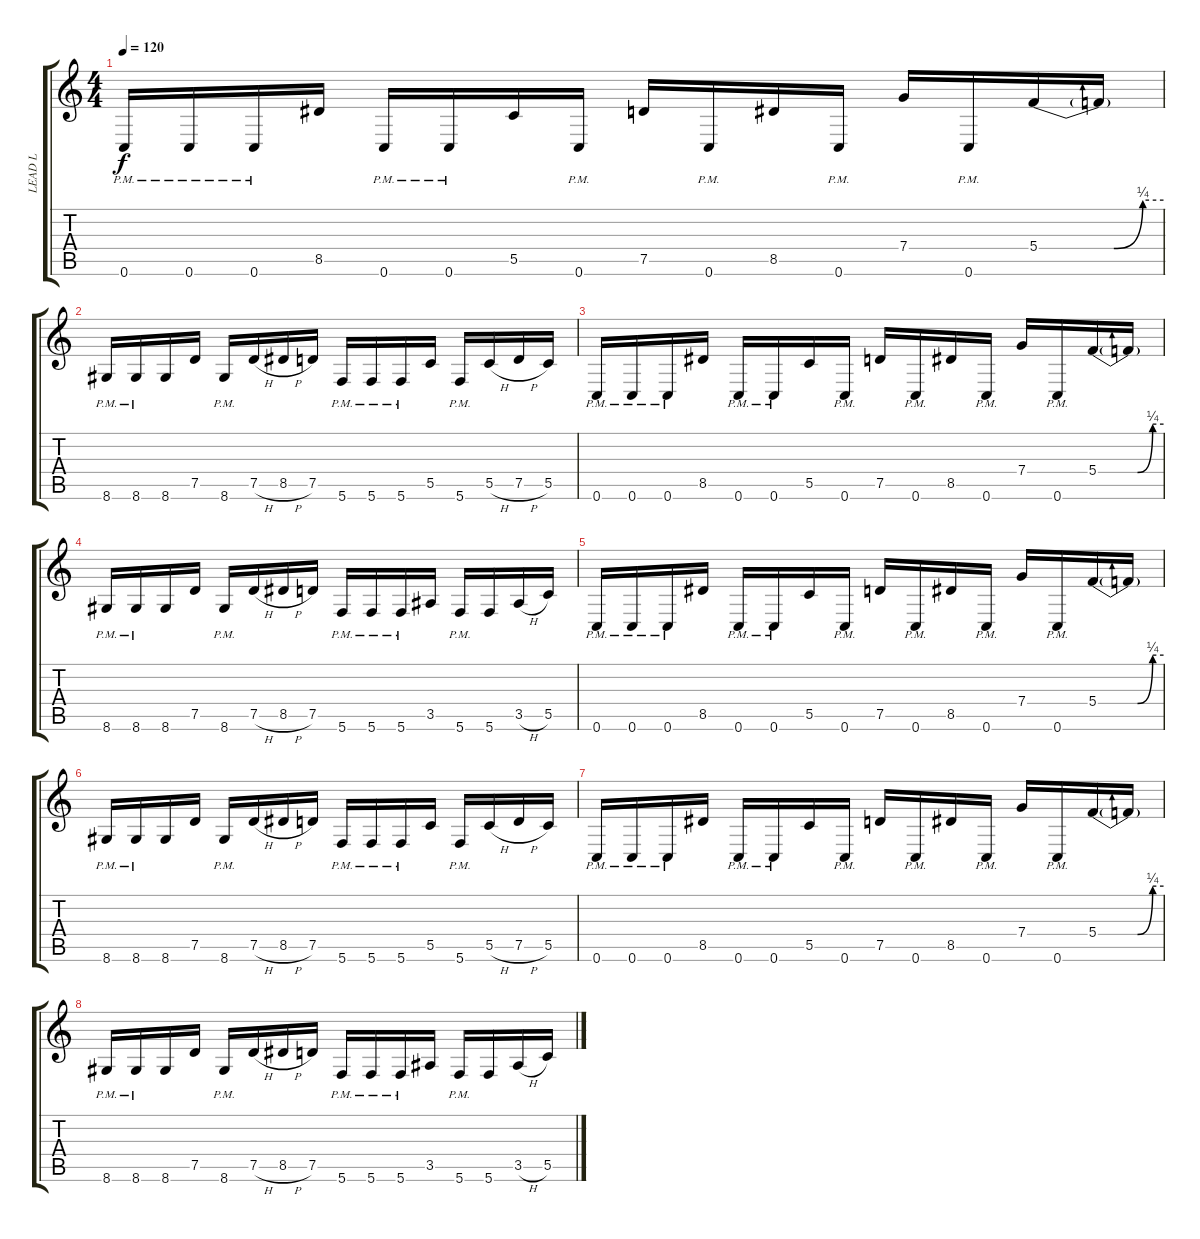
\track ("LEAD L" "LEAD L") {instrument distortionguitar}
\staff {score tabs}
\tuning (D4 A3 F3 C3 G2 C2) {hide}
\ts (4 4)
\tempo 120
\clef g2
\ks c
0.6{pm}.16{dy f} 0.6{pm}.16 0.6{pm}.16 8.5.16 0.6{pm}.16 0.6{pm}.16 5.5.16 0.6{pm}.16 7.5.16 0.6{pm}.16 8.5.16 0.6{pm}.16 7.4.16 0.6{pm}.16 5.4{be (custom 0 0 36 0 50 1 60 1)}.16 5.4{t}.16 |
8.6{pm}.16 8.6{pm}.16 8.6.16 7.5.16 8.6{pm}.16 7.5{h}.16 8.5{h}.16 7.5.16 5.6{pm}.16 5.6{pm}.16 5.6{pm}.16 5.5.16 5.6{pm}.16 5.5{h}.16 7.5{h}.16 5.5.16 |
0.6{pm}.16 0.6{pm}.16 0.6{pm}.16 8.5.16 0.6{pm}.16 0.6{pm}.16 5.5.16 0.6{pm}.16 7.5.16 0.6{pm}.16 8.5.16 0.6{pm}.16 7.4.16 0.6{pm}.16 5.4{be (custom 0 0 36 0 50 1 60 1)}.16 5.4{t}.16 |
8.6{pm}.16 8.6{pm}.16 8.6.16 7.5.16 8.6{pm}.16 7.5{h}.16 8.5{h}.16 7.5.16 5.6{pm}.16 5.6{pm}.16 5.6{pm}.16 3.5.16 5.6{pm}.16 5.6.16 3.5{h}.16 5.5.16 |
0.6{pm}.16 0.6{pm}.16 0.6{pm}.16 8.5.16 0.6{pm}.16 0.6{pm}.16 5.5.16 0.6{pm}.16 7.5.16 0.6{pm}.16 8.5.16 0.6{pm}.16 7.4.16 0.6{pm}.16 5.4{be (custom 0 0 36 0 50 1 60 1)}.16 5.4{t}.16 |
8.6{pm}.16 8.6{pm}.16 8.6.16 7.5.16 8.6{pm}.16 7.5{h}.16 8.5{h}.16 7.5.16 5.6{pm}.16 5.6{pm}.16 5.6{pm}.16 5.5.16 5.6{pm}.16 5.5{h}.16 7.5{h}.16 5.5.16 |
0.6{pm}.16 0.6{pm}.16 0.6{pm}.16 8.5.16 0.6{pm}.16 0.6{pm}.16 5.5.16 0.6{pm}.16 7.5.16 0.6{pm}.16 8.5.16 0.6{pm}.16 7.4.16 0.6{pm}.16 5.4{be (custom 0 0 36 0 50 1 60 1)}.16 5.4{t}.16 |
8.6{pm}.16 8.6{pm}.16 8.6.16 7.5.16 8.6{pm}.16 7.5{h}.16 8.5{h}.16 7.5.16 5.6{pm}.16 5.6{pm}.16 5.6{pm}.16 3.5.16 5.6{pm}.16 5.6.16 3.5{h}.16 5.5.16
